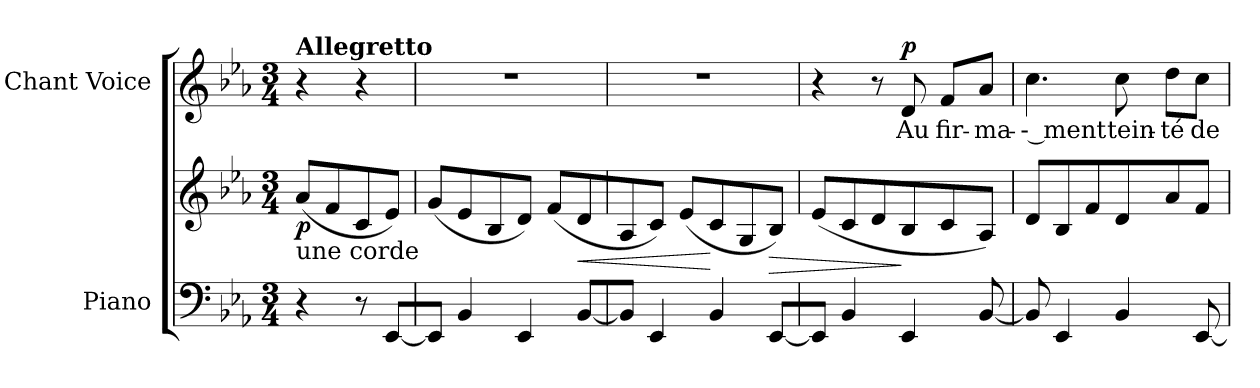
**kern	**kern	**dynam	**kern	**text	**dynam
*part2	*part2	*part2	*part1	*part1	*part1
*staff3	*staff2	*staff2/3	*staff1	*staff1	*staff1
*I"Piano	*	*	*I"Chant Voice	*	*
*I'Pno	*	*	*	*	*
*clefF4	*clefG2	*	*clefG2	*	*
*k[b-e-a-]	*k[b-e-a-]	*	*k[b-e-a-]	*	*
*M3/4	*M3/4	*	*M3/4	*	*
=	=	=	=	=	=
!	!	!	!LO:TX:a:B:t=Allegretto	!	!
!	!LO:TX:b:t=une corde	!	!	!	!
!	!	!LO:DY:b	!	!	!
4r	(8a-/L	p	4r	.	.
.	8f/	.	.	.	.
8r	8c/	.	4r	.	.
[8EE-/L	8e-/J)	.	.	.	.
=1	=1	=1	=1	=1	=1
8EE-/J]	(8g/L	.	2.r	.	.
4BB-/	8e-/	.	.	.	.
.	8B-/	.	.	.	.
4EE-/	8d/J)	.	.	.	.
.	(8f/L	.	.	.	.
!	!	!LO:HP:b	!	!	!
[8BB-/L	8d/	<	.	.	.
=2	=2	=2	=2	=2	=2
8BB-/J]	8A-/	.	2.r	.	.
4EE-/	8c/J)	.	.	.	.
.	(8e-/L	.	.	.	.
4BB-/	8c/	[	.	.	.
.	8G/	.	.	.	.
!	!	!LO:HP:b	!	!	!
[8EE-/L	8B-/J)	>	.	.	.
=3	=3	=3	=3	=3	=3
8EE-/J]	(8e-/L	.	4r	.	.
4BB-/	8c/	.	.	.	.
.	8d/	.	8r	.	.
!	!	!	!	!	!LO:DY:a
4EE-/	8B-/	]	8d/	Au	p
.	8c/	.	8f/L	fir-	.
[8BB-/	8A-/J)	.	8a-/J	-ma-	.
=4	=4	=4	=4	=4	=4
8BB-/]	8d/L	.	4.cc\	-- ment	.
4EE-/	8B-/	.	.	.	.
.	8f/	.	.	.	.
4BB-/	8d/	.	8cc\	tein-	.
.	8a-/	.	8dd\L	-té	.
[8EE-/L	8f/J	.	8cc\J	de	.
=	=	=	=	=	=
*-	*-	*-	*-	*-	*-
